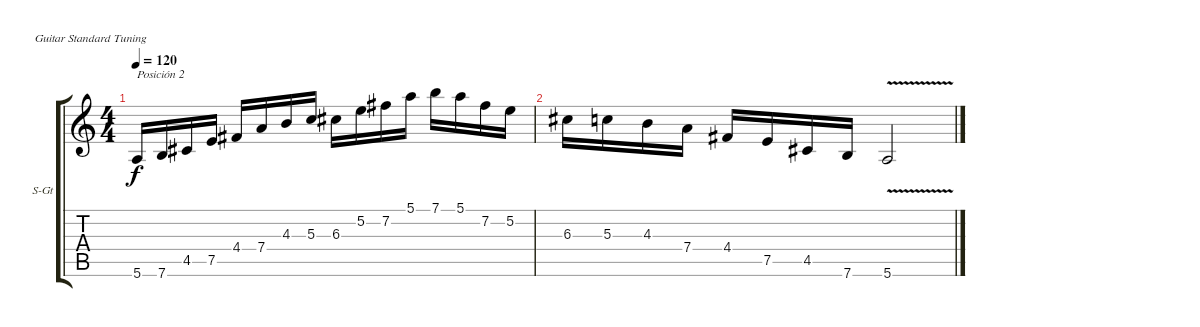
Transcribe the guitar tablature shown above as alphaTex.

\defaultSystemsLayout 4
\bracketExtendMode groupsimilarinstruments
\firstSystemTrackNameOrientation horizontal
\otherSystemsTrackNameOrientation horizontal
\track ("Steel Guitar" "S-Gt") {instrument acousticguitarsteel}
\staff {score tabs}
\tuning (E4 B3 G3 D3 A2 E2)
\ts (4 4)
\tempo 120
\clef g2
\ks c
5.6.16{txt "Posición 2" dy f instrument acousticguitarsteel} 7.6.16 4.5.16 7.5.16 4.4.16 7.4.16 4.3.16 5.3.16 6.3.16 5.2.16 7.2.16 5.1.16 7.1.16 5.1.16 7.2.16 5.2.16 |
6.3.16 5.3.16 4.3.16 7.4.16 4.4.16 7.5.16 4.5.16 7.6.16 5.6{v}.2
